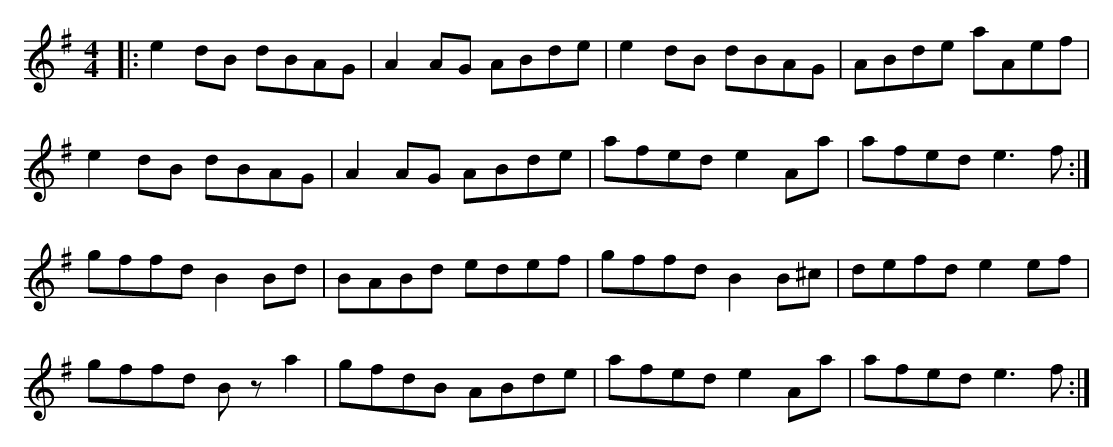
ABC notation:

X:1
M:4/4
K:Emin
|:e2dB dBAG|A2AG ABde|e2dB dBAG|ABde aAef|
e2dB dBAG|A2AG ABde|afed e2Aa|afed e3f:|
gffd B2Bd|BABd edef|gffd B2B^c|defd e2ef|
gffd Bza2|gfdB ABde|afed e2Aa|afed e3f:|
